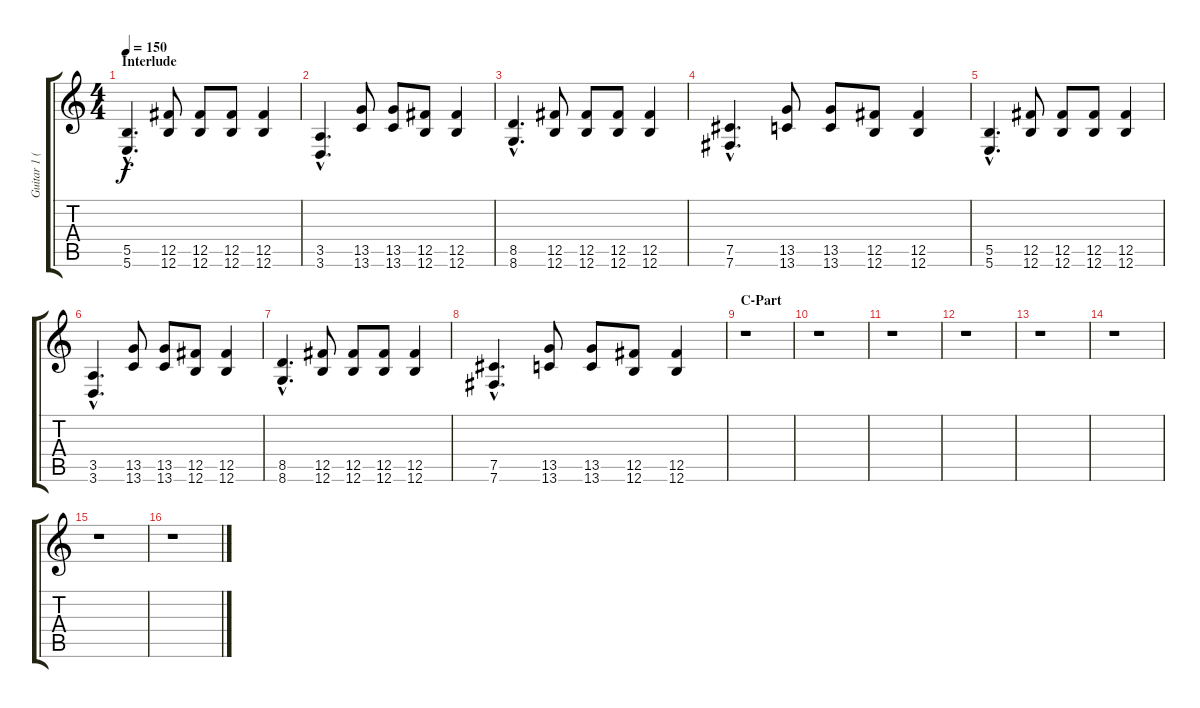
\track ("Guitar 1 (M.Rohringer)" "Guitar 1 (") {instrument distortionguitar}
\staff {score tabs}
\tuning (Db4 Ab3 E3 B2 Gb2 B1) {hide}
\ts (4 4)
\section ("" "Interlude")
\tempo 150
\clef g2
\ks c
(5.5{hac} 5.6{hac}).4{d dy f} (12.5 12.6).8 (12.5 12.6).8 (12.5 12.6).8 (12.5 12.6).4 |
(3.5{hac} 3.6{hac}).4{d} (13.5 13.6).8 (13.5 13.6).8 (12.5 12.6).8 (12.5 12.6).4 |
(8.5{hac} 8.6{hac}).4{d} (12.5 12.6).8 (12.5 12.6).8 (12.5 12.6).8 (12.5 12.6).4 |
(7.5{hac} 7.6{hac}).4{d} (13.5 13.6).8 (13.5 13.6).8 (12.5 12.6).8 (12.5 12.6).4 |
(5.5{hac} 5.6{hac}).4{d} (12.5 12.6).8 (12.5 12.6).8 (12.5 12.6).8 (12.5 12.6).4 |
(3.5{hac} 3.6{hac}).4{d} (13.5 13.6).8 (13.5 13.6).8 (12.5 12.6).8 (12.5 12.6).4 |
(8.5{hac} 8.6{hac}).4{d} (12.5 12.6).8 (12.5 12.6).8 (12.5 12.6).8 (12.5 12.6).4 |
(7.5{hac} 7.6{hac}).4{d} (13.5 13.6).8 (13.5 13.6).8 (12.5 12.6).8 (12.5 12.6).4 |
\section ("" "C-Part")
r.1 |
r.1 |
r.1 |
r.1 |
r.1 |
r.1 |
r.1 |
r.1
